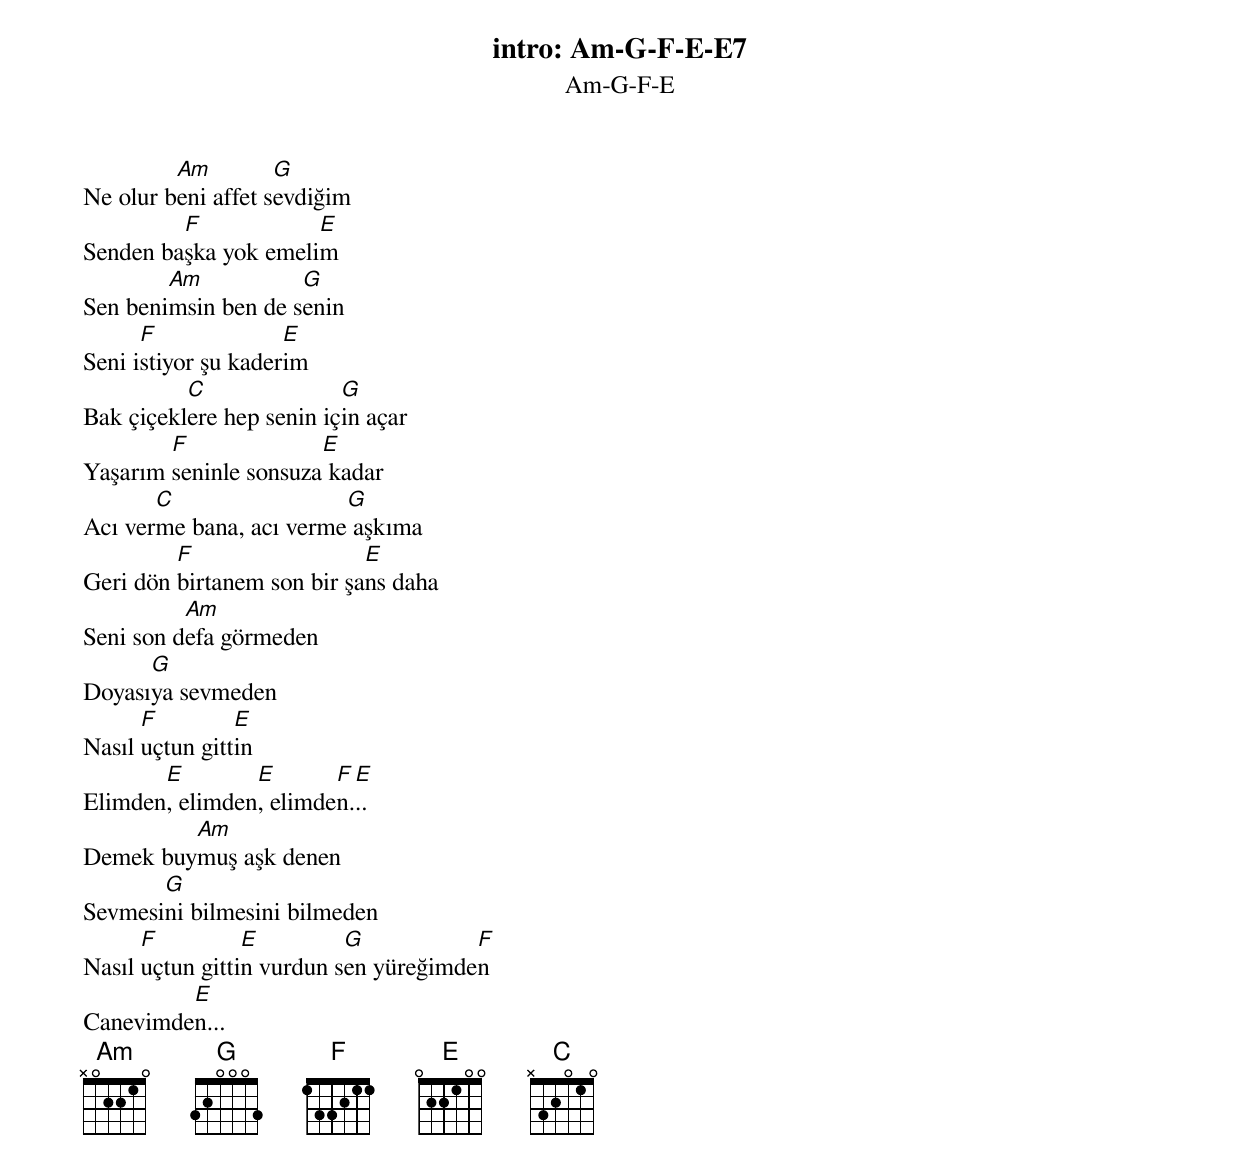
intro: Am-G-F-E-E7
       Am-G-F-E
         Am         G
Ne olur beni affet sevdiğim
         F            E
Senden başka yok emelim
        Am           G
Sen benimsin ben de senin
      F              E
Seni istiyor şu kaderim
          C               G
Bak çiçeklere hep senin için açar
        F              E
Yaşarım seninle sonsuza kadar
       C                 G
Acı verme bana, acı verme aşkıma
         F                  E
Geri dön birtanem son bir şans daha
          Am
Seni son defa görmeden
      G
Doyasıya sevmeden
      F         E
Nasıl uçtun gittin
       E        E       F E
Elimden, elimden, elimden...
         Am
Demek buymuş aşk denen
       G
Sevmesini bilmesini bilmeden
      F          E         G           F
Nasıl uçtun gittin vurdun sen yüreğimden
         E
Canevimden...
